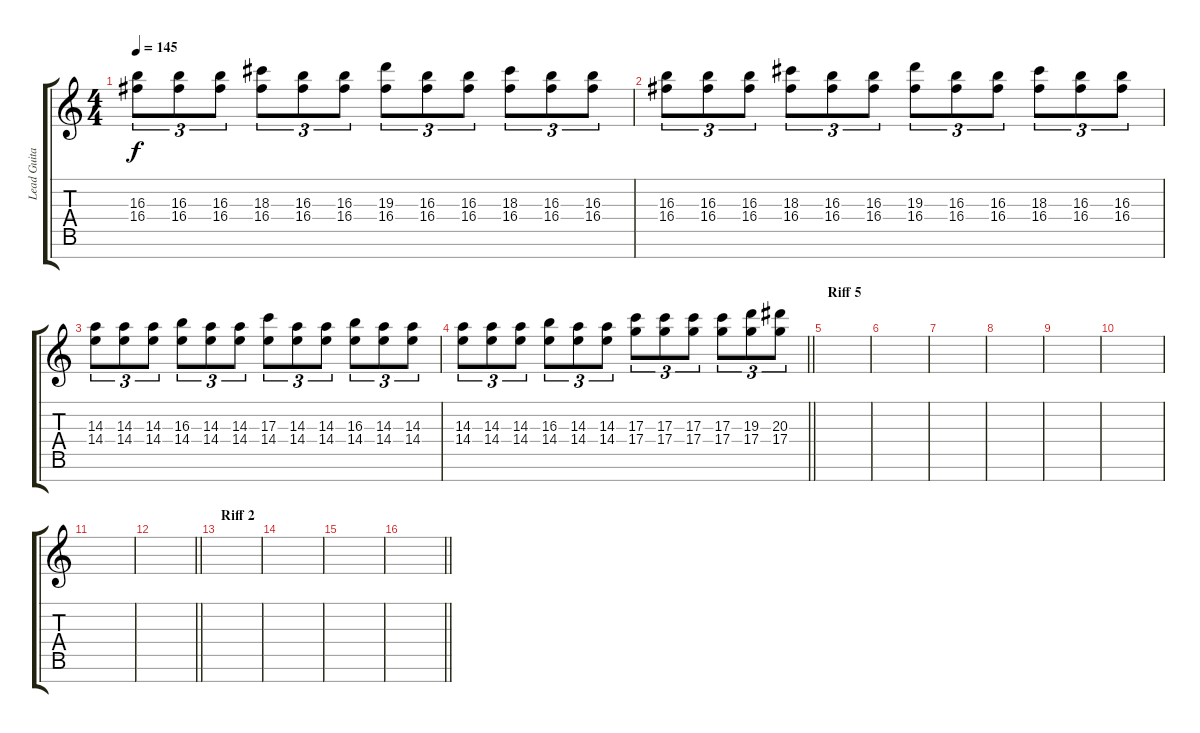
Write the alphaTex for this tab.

\track ("Lead Guitar" "Lead Guita") {instrument distortionguitar}
\staff {score tabs}
\tuning (E4 B3 G3 D3 A2 E2 B1) {hide}
\ts (4 4)
\tempo 145
\clef g2
\ks c
(16.3 16.4).8{tu (3 2) dy f} (16.3 16.4).8{tu (3 2)} (16.3 16.4).8{tu (3 2)} (18.3 16.4).8{tu (3 2)} (16.3 16.4).8{tu (3 2)} (16.3 16.4).8{tu (3 2)} (19.3 16.4).8{tu (3 2)} (16.3 16.4).8{tu (3 2)} (16.3 16.4).8{tu (3 2)} (18.3 16.4).8{tu (3 2)} (16.3 16.4).8{tu (3 2)} (16.3 16.4).8{tu (3 2)} |
(16.3 16.4).8{tu (3 2)} (16.3 16.4).8{tu (3 2)} (16.3 16.4).8{tu (3 2)} (18.3 16.4).8{tu (3 2)} (16.3 16.4).8{tu (3 2)} (16.3 16.4).8{tu (3 2)} (19.3 16.4).8{tu (3 2)} (16.3 16.4).8{tu (3 2)} (16.3 16.4).8{tu (3 2)} (18.3 16.4).8{tu (3 2)} (16.3 16.4).8{tu (3 2)} (16.3 16.4).8{tu (3 2)} |
(14.3 14.4).8{tu (3 2)} (14.3 14.4).8{tu (3 2)} (14.3 14.4).8{tu (3 2)} (16.3 14.4).8{tu (3 2)} (14.3 14.4).8{tu (3 2)} (14.3 14.4).8{tu (3 2)} (17.3 14.4).8{tu (3 2)} (14.3 14.4).8{tu (3 2)} (14.3 14.4).8{tu (3 2)} (16.3 14.4).8{tu (3 2)} (14.3 14.4).8{tu (3 2)} (14.3 14.4).8{tu (3 2)} |
\barLineRight lightlight
(14.3 14.4).8{tu (3 2)} (14.3 14.4).8{tu (3 2)} (14.3 14.4).8{tu (3 2)} (16.3 14.4).8{tu (3 2)} (14.3 14.4).8{tu (3 2)} (14.3 14.4).8{tu (3 2)} (17.3 17.4).8{tu (3 2)} (17.3 17.4).8{tu (3 2)} (17.3 17.4).8{tu (3 2)} (17.3 17.4).8{tu (3 2)} (19.3 17.4).8{tu (3 2)} (20.3 17.4).8{tu (3 2)} |
\section ("" "Riff 5")
|
|
|
|
|
|
|
\barLineRight lightlight
|
\section ("" "Riff 2")
|
|
|
\barLineRight lightlight
